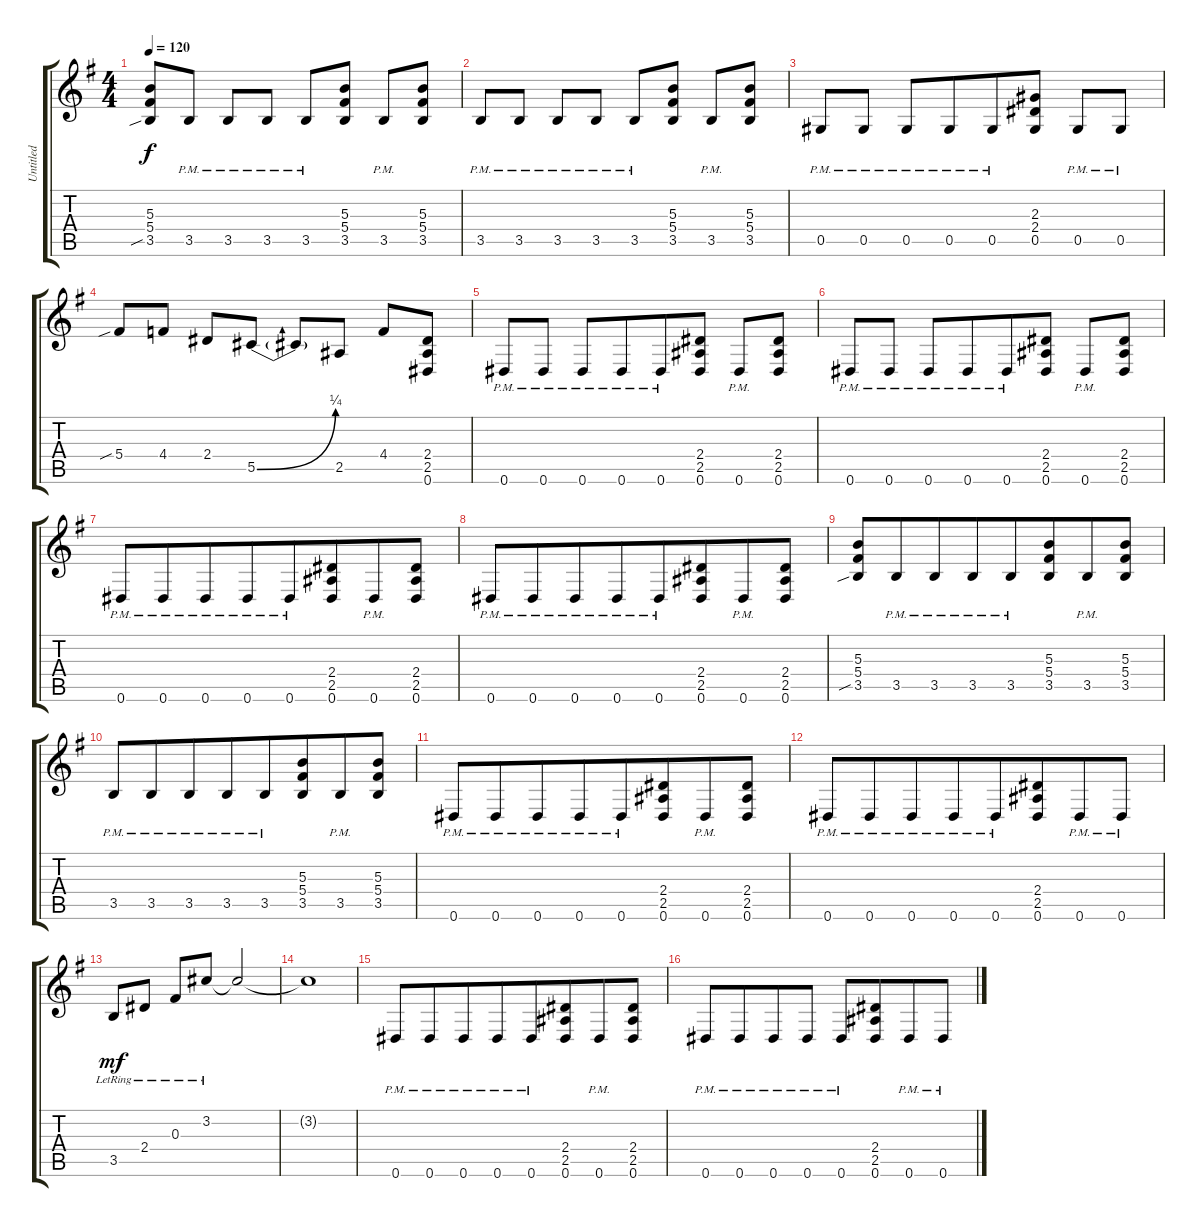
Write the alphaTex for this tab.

\track ("Untitled" "Untitled") {instrument distortionguitar}
\staff {score tabs}
\tuning (Eb4 Bb3 Gb3 Db3 Ab2 Eb2) {hide}
\ts (4 4)
\tempo 120
\clef g2
\ks g
(5.3 5.4 3.5{sib}).8{dy f} 3.5{pm}.8 3.5{pm}.8 3.5{pm}.8 3.5{pm}.8 (5.3 5.4 3.5).8 3.5{pm}.8 (5.3 5.4 3.5).8 |
3.5{pm}.8 3.5{pm}.8 3.5{pm}.8 3.5{pm}.8 3.5{pm}.8 (5.3 5.4 3.5).8 3.5{pm}.8 (5.3 5.4 3.5).8 |
0.5{pm}.8 0.5{pm}.8 0.5{pm}.8 0.5{pm}.8{beam merge} 0.5{pm}.8 (2.3 2.4 0.5).8 0.5{pm}.8 0.5{pm}.8 |
5.4{sib}.8 4.4.8 2.4.8 5.5{be (bend 0 0 60 1)}.8 5.5{t}.8 2.5.8 4.4.8 (2.4 2.5 0.6).8 |
0.6{pm}.8{beam merge} 0.6{pm}.8 0.6{pm}.8 0.6{pm}.8{beam merge} 0.6{pm}.8{beam merge} (2.4 2.5 0.6).8 0.6{pm}.8{beam merge} (2.4 2.5 0.6).8 |
0.6{pm}.8 0.6{pm}.8 0.6{pm}.8{beam merge} 0.6{pm}.8{beam merge} 0.6{pm}.8{beam merge} (2.4 2.5 0.6).8 0.6{pm}.8 (2.4 2.5 0.6).8 |
0.6{pm}.8 0.6{pm}.8{beam merge} 0.6{pm}.8{beam merge} 0.6{pm}.8{beam merge} 0.6{pm}.8{beam merge} (2.4 2.5 0.6).8{beam merge} 0.6{pm}.8{beam merge} (2.4 2.5 0.6).8 |
0.6{pm}.8{beam merge} 0.6{pm}.8{beam merge} 0.6{pm}.8{beam merge} 0.6{pm}.8{beam merge} 0.6{pm}.8{beam merge} (2.4 2.5 0.6).8{beam merge} 0.6{pm}.8{beam merge} (2.4 2.5 0.6).8 |
(5.3 5.4 3.5{sib}).8{beam merge} 3.5{pm}.8{beam merge} 3.5{pm}.8 3.5{pm}.8{beam merge} 3.5{pm}.8 (5.3 5.4 3.5).8{beam merge} 3.5{pm}.8{beam merge} (5.3 5.4 3.5).8 |
3.5{pm}.8{beam merge} 3.5{pm}.8{beam merge} 3.5{pm}.8 3.5{pm}.8{beam merge} 3.5{pm}.8{beam merge} (5.3 5.4 3.5).8{beam merge} 3.5{pm}.8{beam merge} (5.3 5.4 3.5).8 |
0.6{pm}.8{beam merge} 0.6{pm}.8{beam merge} 0.6{pm}.8{beam merge} 0.6{pm}.8{beam merge} 0.6{pm}.8{beam merge} (2.4 2.5 0.6).8{beam merge} 0.6{pm}.8{beam merge} (2.4 2.5 0.6).8 |
0.6{pm}.8{beam merge} 0.6{pm}.8{beam merge} 0.6{pm}.8{beam merge} 0.6{pm}.8{beam merge} 0.6{pm}.8{beam merge} (2.4 2.5 0.6).8{beam merge} 0.6{pm}.8 0.6{pm}.8 |
3.5{lr}.8{dy mf beam merge} 2.4{lr}.8 0.3{lr}.8 3.2{lr}.8{beam merge} 3.2{t}.2 |
3.2{t}.1 |
0.6{pm}.8{beam merge} 0.6{pm}.8{beam merge} 0.6{pm}.8{beam merge} 0.6{pm}.8{beam merge} 0.6{pm}.8 (2.4 2.5 0.6).8{beam merge} 0.6{pm}.8{beam merge} (2.4 2.5 0.6).8 |
0.6{pm}.8{beam merge} 0.6{pm}.8{beam merge} 0.6{pm}.8{beam merge} 0.6{pm}.8 0.6{pm}.8{beam merge} (2.4 2.5 0.6).8{beam merge} 0.6{pm}.8{beam merge} 0.6{pm}.8
